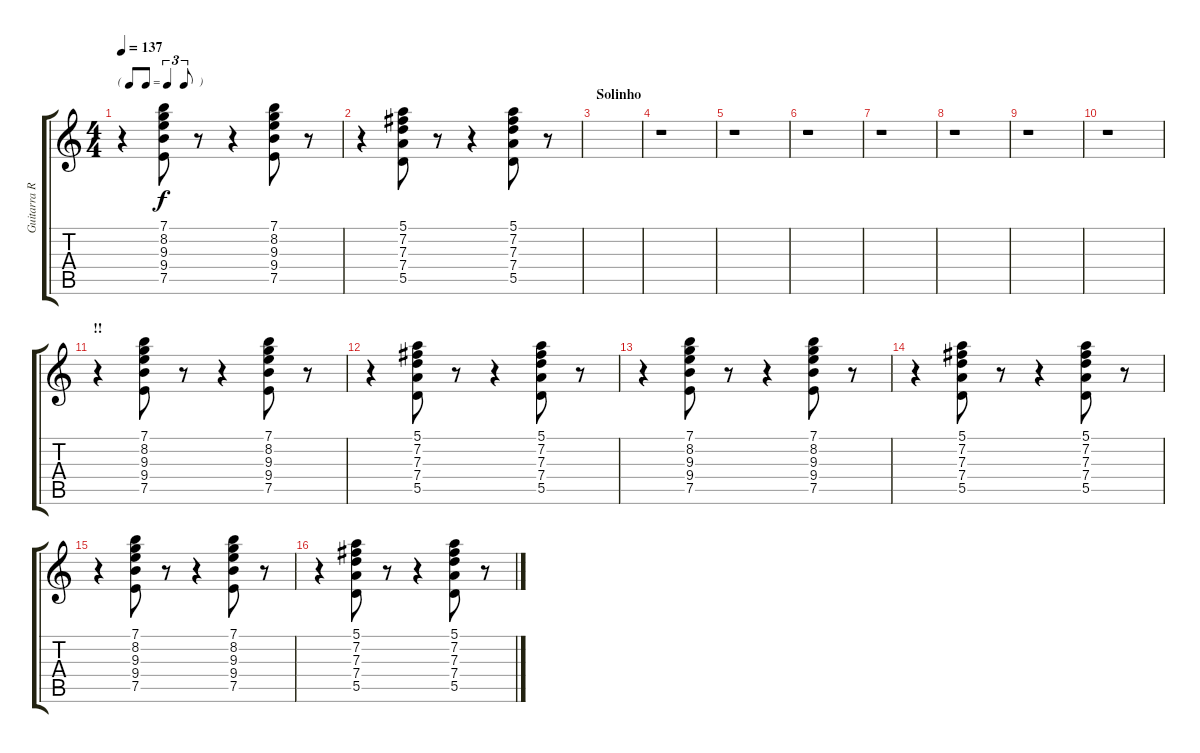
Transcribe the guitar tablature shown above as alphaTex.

\track ("Guitarra Ragge" "Guitarra R") {instrument electricguitarclean}
\staff {score tabs}
\tuning (E4 B3 G3 D3 A2 E2) {hide}
\ts (4 4)
\tf triplet8th
\tempo 137
\clef g2
\ks c
r.4{dy f} (7.1 8.2 9.3 9.4 7.5).8 r.8 r.4 (7.1 8.2 9.3 9.4 7.5).8 r.8 |
r.4 (5.1 7.2 7.3 7.4 5.5).8 r.8 r.4 (5.1 7.2 7.3 7.4 5.5).8 r.8 |
\section ("" "Solinho")
|
r.1 |
r.1 |
r.1 |
r.1 |
r.1 |
r.1 |
r.1 |
\section ("" "!!")
r.4 (7.1 8.2 9.3 9.4 7.5).8 r.8 r.4 (7.1 8.2 9.3 9.4 7.5).8 r.8 |
r.4 (5.1 7.2 7.3 7.4 5.5).8 r.8 r.4 (5.1 7.2 7.3 7.4 5.5).8 r.8 |
r.4 (7.1 8.2 9.3 9.4 7.5).8 r.8 r.4 (7.1 8.2 9.3 9.4 7.5).8 r.8 |
r.4 (5.1 7.2 7.3 7.4 5.5).8 r.8 r.4 (5.1 7.2 7.3 7.4 5.5).8 r.8 |
r.4 (7.1 8.2 9.3 9.4 7.5).8 r.8 r.4 (7.1 8.2 9.3 9.4 7.5).8 r.8 |
r.4 (5.1 7.2 7.3 7.4 5.5).8 r.8 r.4 (5.1 7.2 7.3 7.4 5.5).8 r.8
